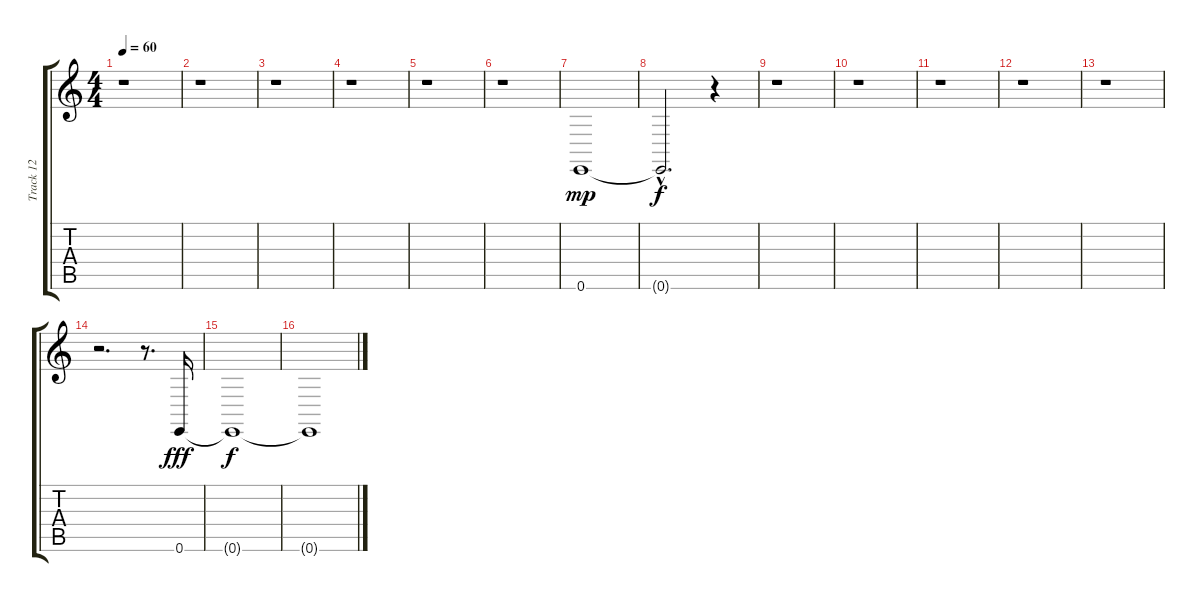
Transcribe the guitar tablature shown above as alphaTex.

\track ("Track 12" "Track 12") {instrument pad8sweep}
\staff {score tabs}
\tuning (E4 B3 G3 D3 A2 E2) {hide}
\ts (4 4)
\tempo 60
\clef g2
\ks c
r.1{dy mp} |
r.1 |
r.1 |
r.1 |
r.1 |
r.1 |
0.6.1 |
0.6{hac t}.2{d dy f} r.4 |
r.1 |
r.1 |
r.1 |
r.1 |
r.1 |
r.2{d} r.8{d} 0.6.16{dy fff} |
0.6{t}.1{dy f} |
0.6{t}.1
